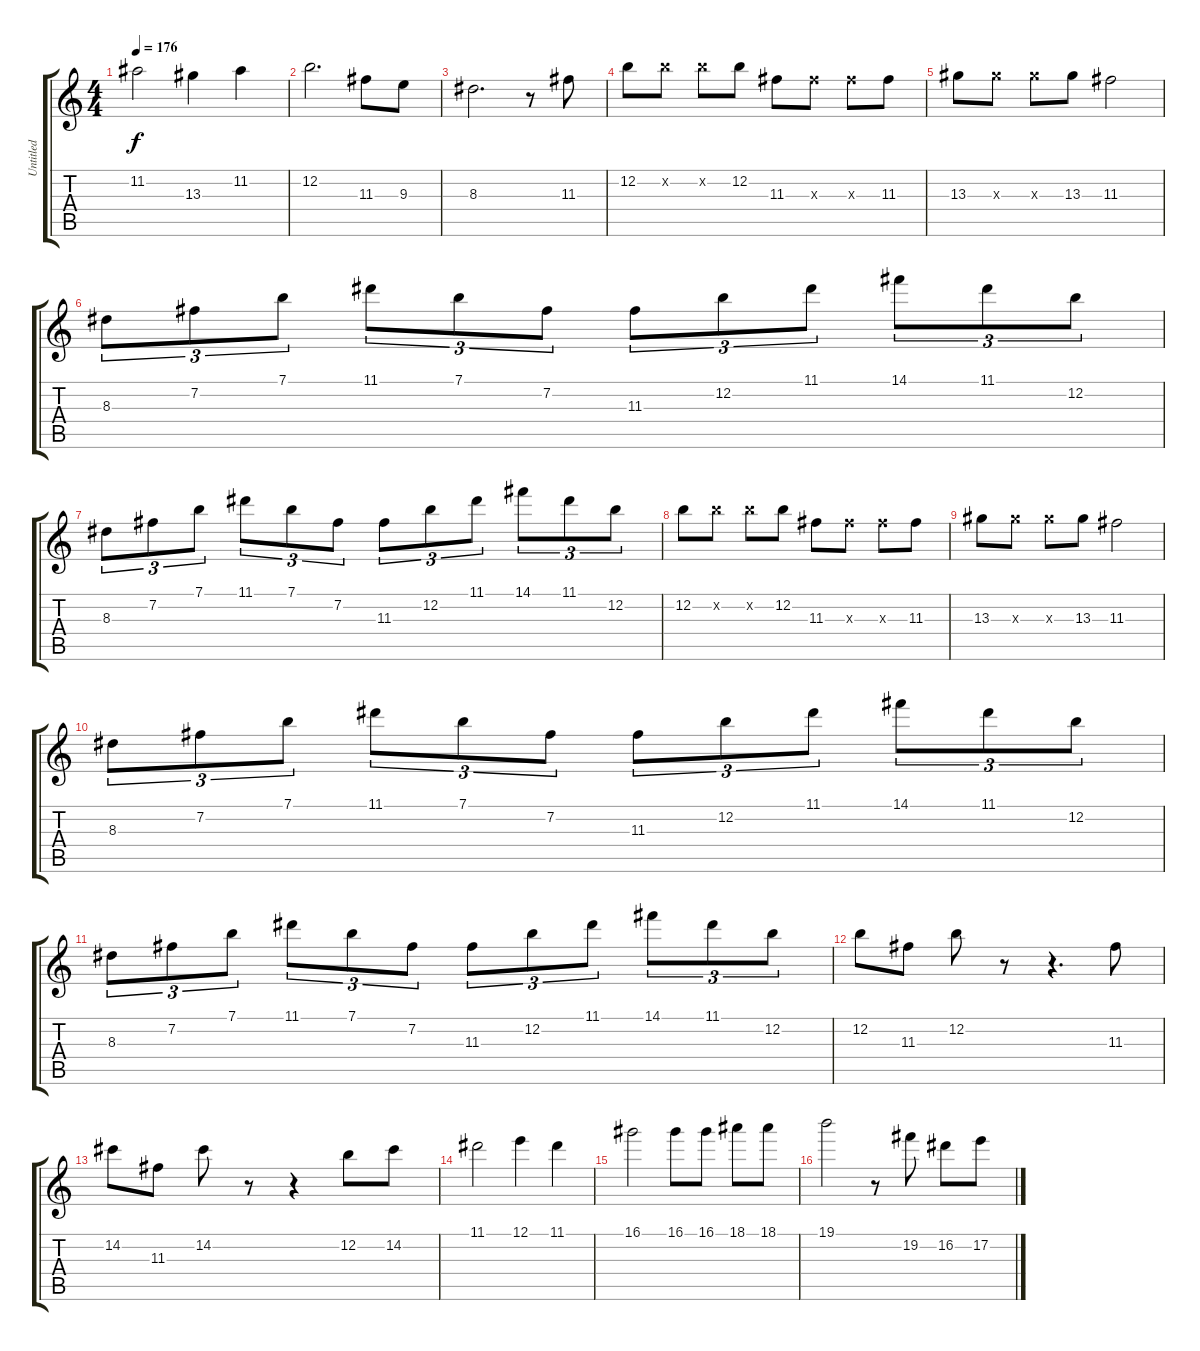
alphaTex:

\track ("Untitled" "Untitled") {instrument distortionguitar}
\staff {score tabs}
\tuning (E4 B3 G3 D3 A2 E2) {hide}
\ts (4 4)
\tempo 176
\clef g2
\ks c
11.2.2{dy f} 13.3.4 11.2.4 |
12.2.2{d} 11.3.8 9.3.8 |
8.3.2{d} r.8 11.3.8 |
12.2.8 12.2{x}.8 12.2{x}.8 12.2.8 11.3.8 11.3{x}.8 11.3{x}.8 11.3.8 |
13.3.8 13.3{x}.8 13.3{x}.8 13.3.8 11.3.2 |
8.3.8{tu (3 2)} 7.2.8{tu (3 2)} 7.1.8{tu (3 2)} 11.1.8{tu (3 2)} 7.1.8{tu (3 2)} 7.2.8{tu (3 2)} 11.3.8{tu (3 2)} 12.2.8{tu (3 2)} 11.1.8{tu (3 2)} 14.1.8{tu (3 2)} 11.1.8{tu (3 2)} 12.2.8{tu (3 2)} |
8.3.8{tu (3 2)} 7.2.8{tu (3 2)} 7.1.8{tu (3 2)} 11.1.8{tu (3 2)} 7.1.8{tu (3 2)} 7.2.8{tu (3 2)} 11.3.8{tu (3 2)} 12.2.8{tu (3 2)} 11.1.8{tu (3 2)} 14.1.8{tu (3 2)} 11.1.8{tu (3 2)} 12.2.8{tu (3 2)} |
12.2.8 12.2{x}.8 12.2{x}.8 12.2.8 11.3.8 11.3{x}.8 11.3{x}.8 11.3.8 |
13.3.8 13.3{x}.8 13.3{x}.8 13.3.8 11.3.2 |
8.3.8{tu (3 2)} 7.2.8{tu (3 2)} 7.1.8{tu (3 2)} 11.1.8{tu (3 2)} 7.1.8{tu (3 2)} 7.2.8{tu (3 2)} 11.3.8{tu (3 2)} 12.2.8{tu (3 2)} 11.1.8{tu (3 2)} 14.1.8{tu (3 2)} 11.1.8{tu (3 2)} 12.2.8{tu (3 2)} |
8.3.8{tu (3 2)} 7.2.8{tu (3 2)} 7.1.8{tu (3 2)} 11.1.8{tu (3 2)} 7.1.8{tu (3 2)} 7.2.8{tu (3 2)} 11.3.8{tu (3 2)} 12.2.8{tu (3 2)} 11.1.8{tu (3 2)} 14.1.8{tu (3 2)} 11.1.8{tu (3 2)} 12.2.8{tu (3 2)} |
12.2.8 11.3.8 12.2.8 r.8 r.4{d} 11.3.8 |
14.2.8 11.3.8 14.2.8 r.8 r.4 12.2.8 14.2.8 |
11.1.2 12.1.4 11.1.4 |
16.1.2 16.1.8 16.1.8 18.1.8 18.1.8 |
19.1.2 r.8 19.2.8 16.2.8 17.2.8
